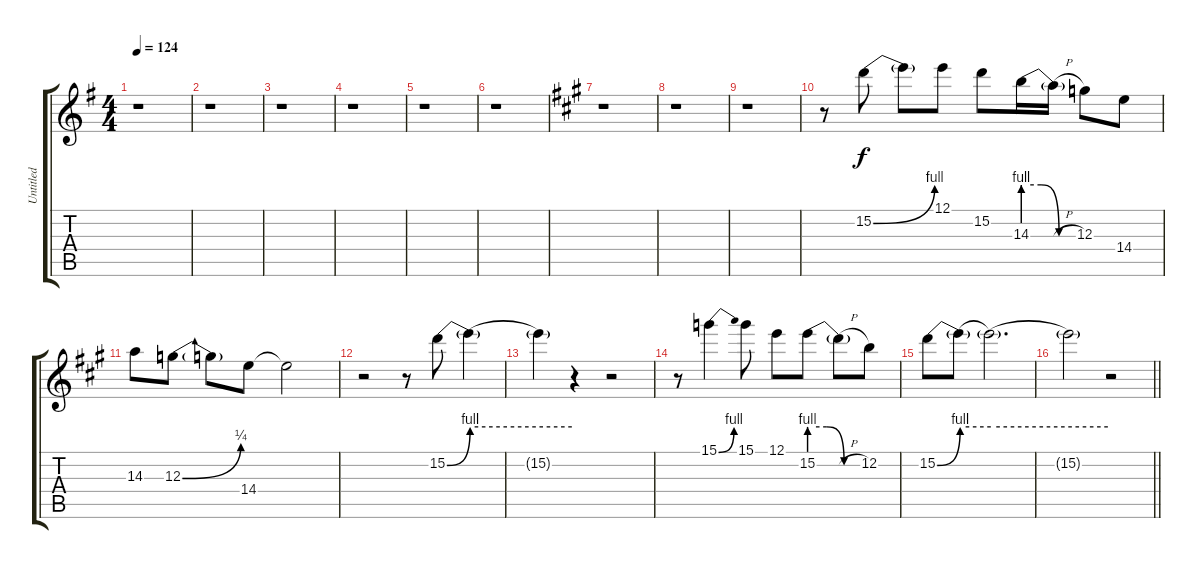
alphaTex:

\track ("Untitled" "Untitled") {instrument distortionguitar}
\staff {score tabs}
\tuning (E4 B3 G3 D3 A2 E2) {hide}
\ts (4 4)
\tempo 124
\clef g2
\ks g
r.1{dy f} |
r.1 |
r.1 |
r.1 |
r.1 |
r.1 |
\ks a
r.1 |
r.1 |
r.1 |
r.8 15.2{be (bend 0 0 60 4)}.8 15.2{t}.8 12.1.8 15.2.8 14.3{be (custom 0 4 20 4 40 0 60 0)}.16 14.3{h t}.16 12.3.8 14.4.8 |
14.3.8 12.3{be (bend 0 0 60 1)}.8 12.3{t}.8 14.4.8 14.4{t}.2 |
r.2 r.8 15.2{be (bend 0 0 60 4)}.8 15.2{be (hold 0 4 60 4) t}.4 |
15.2{t}.4 r.4 r.2 |
r.8 15.1{be (bend 0 0 60 4)}.4 15.1.8 12.1.8 15.2{be (custom 0 4 20 4 40 0 60 0)}.8 15.2{h t}.8 12.2.8 |
15.2{be (bend 0 0 60 4)}.8 15.2{be (hold 0 4 60 4) t}.8 15.2{be (hold 0 4 60 4) t}.2{d} |
\barLineRight lightlight
15.2{t}.2 r.2
